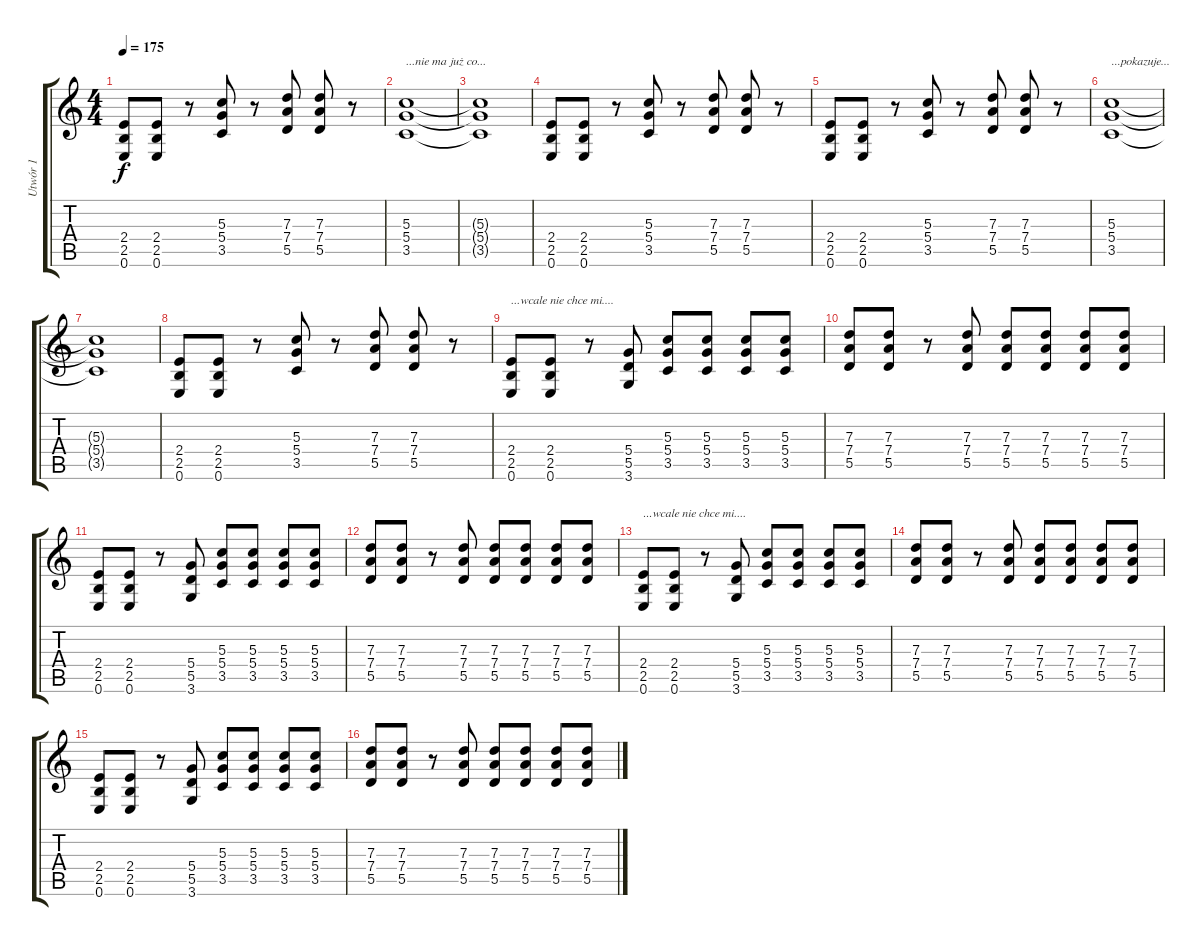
\track ("Utwór 1" "Utwór 1") {instrument distortionguitar}
\staff {score tabs}
\tuning (E4 B3 G3 D3 A2 E2) {hide}
\ts (4 4)
\tempo 175
\clef g2
\ks c
(2.4 2.5 0.6).8{dy f} (2.4 2.5 0.6).8 r.8 (5.3 5.4 3.5).8 r.8 (7.3 7.4 5.5).8 (7.3 7.4 5.5).8 r.8 |
(5.3 5.4 3.5).1{txt "...nie ma już co..."} |
(5.3{t} 5.4{t} 3.5{t}).1 |
(2.4 2.5 0.6).8 (2.4 2.5 0.6).8 r.8 (5.3 5.4 3.5).8 r.8 (7.3 7.4 5.5).8 (7.3 7.4 5.5).8 r.8 |
(2.4 2.5 0.6).8 (2.4 2.5 0.6).8 r.8 (5.3 5.4 3.5).8 r.8 (7.3 7.4 5.5).8 (7.3 7.4 5.5).8 r.8 |
(5.3 5.4 3.5).1{txt "...pokazuje..."} |
(5.3{t} 5.4{t} 3.5{t}).1 |
(2.4 2.5 0.6).8 (2.4 2.5 0.6).8 r.8 (5.3 5.4 3.5).8 r.8 (7.3 7.4 5.5).8 (7.3 7.4 5.5).8 r.8 |
(2.4 2.5 0.6).8{txt "...wcale nie chce mi...."} (2.4 2.5 0.6).8 r.8 (5.4 5.5 3.6).8 (5.3 5.4 3.5).8 (5.3 5.4 3.5).8 (5.3 5.4 3.5).8 (5.3 5.4 3.5).8 |
(7.3 7.4 5.5).8 (7.3 7.4 5.5).8 r.8 (7.3 7.4 5.5).8 (7.3 7.4 5.5).8 (7.3 7.4 5.5).8 (7.3 7.4 5.5).8 (7.3 7.4 5.5).8 |
(2.4 2.5 0.6).8 (2.4 2.5 0.6).8 r.8 (5.4 5.5 3.6).8 (5.3 5.4 3.5).8 (5.3 5.4 3.5).8 (5.3 5.4 3.5).8 (5.3 5.4 3.5).8 |
(7.3 7.4 5.5).8 (7.3 7.4 5.5).8 r.8 (7.3 7.4 5.5).8 (7.3 7.4 5.5).8 (7.3 7.4 5.5).8 (7.3 7.4 5.5).8 (7.3 7.4 5.5).8 |
(2.4 2.5 0.6).8{txt "...wcale nie chce mi...."} (2.4 2.5 0.6).8 r.8 (5.4 5.5 3.6).8 (5.3 5.4 3.5).8 (5.3 5.4 3.5).8 (5.3 5.4 3.5).8 (5.3 5.4 3.5).8 |
(7.3 7.4 5.5).8 (7.3 7.4 5.5).8 r.8 (7.3 7.4 5.5).8 (7.3 7.4 5.5).8 (7.3 7.4 5.5).8 (7.3 7.4 5.5).8 (7.3 7.4 5.5).8 |
(2.4 2.5 0.6).8 (2.4 2.5 0.6).8 r.8 (5.4 5.5 3.6).8 (5.3 5.4 3.5).8 (5.3 5.4 3.5).8 (5.3 5.4 3.5).8 (5.3 5.4 3.5).8 |
(7.3 7.4 5.5).8 (7.3 7.4 5.5).8 r.8 (7.3 7.4 5.5).8 (7.3 7.4 5.5).8 (7.3 7.4 5.5).8 (7.3 7.4 5.5).8 (7.3 7.4 5.5).8
